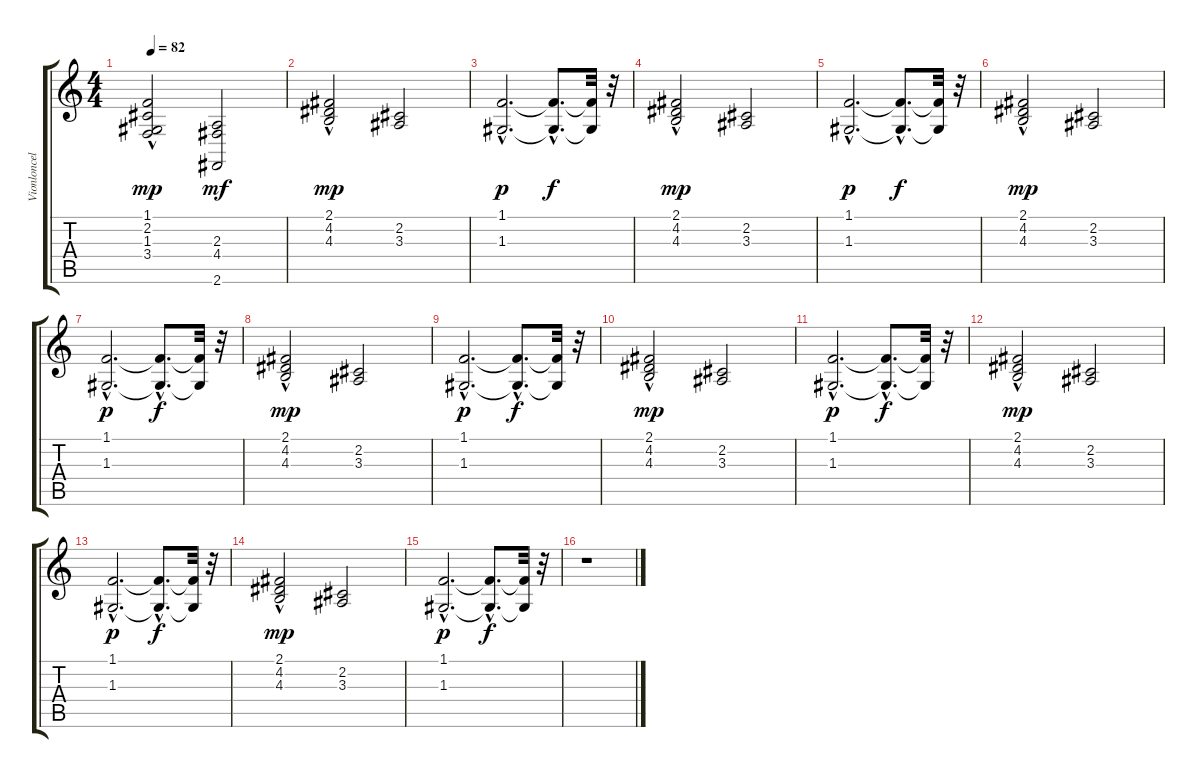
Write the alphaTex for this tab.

\track ("Vionloncelle" "Vionloncel") {instrument stringensemble2}
\staff {score tabs}
\tuning (E4 B3 G3 D3 A2 E2) {hide}
\ts (4 4)
\tempo 82
\clef g2
\ks c
(1.1 2.2 1.3{hac} 3.4{hac}).2{dy mp} (2.3 4.4 2.6).2{dy mf} |
(2.1{hac} 4.2{hac} 4.3{hac}).2{dy mp} (2.2 3.3).2 |
(1.1{hac} 1.3{hac}).2{d dy p} (1.1{hac t} 1.3{hac t}).8{d dy f} (1.1{t} 1.3{t}).32 r.32 |
(2.1{hac} 4.2{hac} 4.3{hac}).2{dy mp} (2.2 3.3).2 |
(1.1{hac} 1.3{hac}).2{d dy p} (1.1{hac t} 1.3{hac t}).8{d dy f} (1.1{t} 1.3{t}).32 r.32 |
(2.1{hac} 4.2{hac} 4.3{hac}).2{dy mp} (2.2 3.3).2 |
(1.1{hac} 1.3{hac}).2{d dy p} (1.1{hac t} 1.3{hac t}).8{d dy f} (1.1{t} 1.3{t}).32 r.32 |
(2.1{hac} 4.2{hac} 4.3{hac}).2{dy mp} (2.2 3.3).2 |
(1.1{hac} 1.3{hac}).2{d dy p} (1.1{hac t} 1.3{hac t}).8{d dy f} (1.1{t} 1.3{t}).32 r.32 |
(2.1{hac} 4.2{hac} 4.3{hac}).2{dy mp} (2.2 3.3).2 |
(1.1{hac} 1.3{hac}).2{d dy p} (1.1{hac t} 1.3{hac t}).8{d dy f} (1.1{t} 1.3{t}).32 r.32 |
(2.1{hac} 4.2{hac} 4.3{hac}).2{dy mp} (2.2 3.3).2 |
(1.1{hac} 1.3{hac}).2{d dy p} (1.1{hac t} 1.3{hac t}).8{d dy f} (1.1{t} 1.3{t}).32 r.32 |
(2.1{hac} 4.2{hac} 4.3{hac}).2{dy mp} (2.2 3.3).2 |
(1.1{hac} 1.3{hac}).2{d dy p} (1.1{hac t} 1.3{hac t}).8{d dy f} (1.1{t} 1.3{t}).32 r.32 |
r.1
